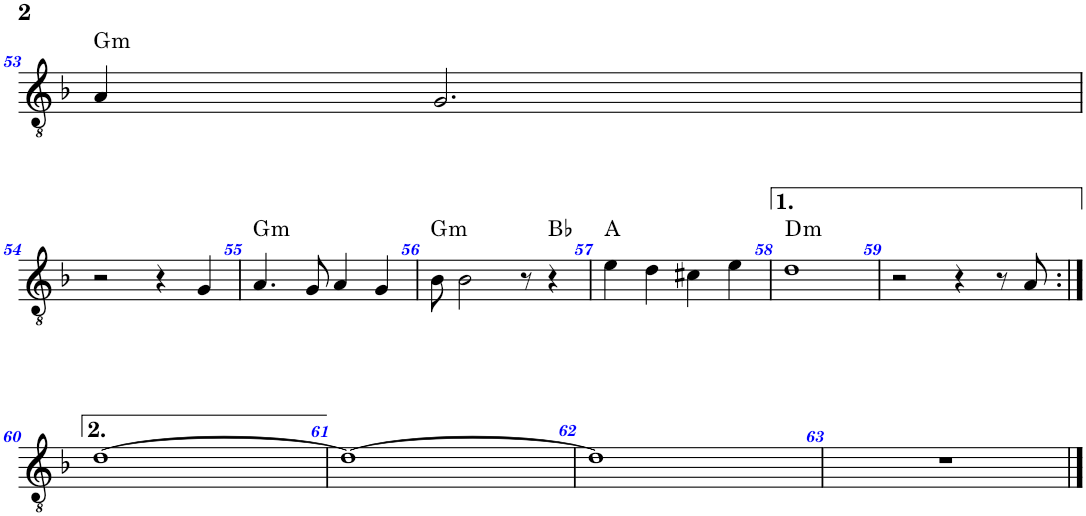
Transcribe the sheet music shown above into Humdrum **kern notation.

**kern	**harte
*part1	*part1
*staff1	*
*I"Chitarra elettrica	*
!!LO:PB:g=z
*clefGv2	*
*k[b-]	*
*M4/4	*
=53	=53
!	!LO:H:kt=m
4A/	G:min
2.G/	.
!!LO:LB:g=z
=54	=54
2r	.
4r	.
4G/	.
=55	=55
!	!LO:H:kt=m
4.A/	G:min
8G/	.
4A/	.
4G/	.
=56	=56
!	!LO:H:kt=m
8B-\	G:min
2B-\	.
8r	.
4r	Bb:maj
=57	=57
4e\	A:maj
4d\	.
4c#X\	.
4e\	.
=58	=58
!	!LO:H:kt=m
1d	D:min
=59	=59
2r	.
4r	.
8r	.
8A/	.
!!LO:LB:g=z
=60:|!	=60:|!
[1d	.
=61	=61
1d_	.
=62	=62
1d]	.
=63	=63
1r	.
==	==
*-	*-
